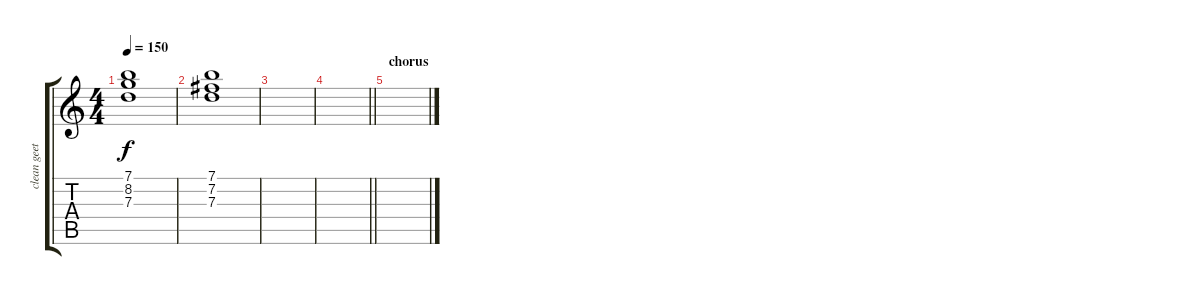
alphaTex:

\track ("clean geetar" "clean geet") {instrument electricguitarclean}
\staff {score tabs}
\tuning (E4 B3 G3 D3 A2 E2) {hide}
\ts (4 4)
\tempo 150
\clef g2
\ks c
(7.1 8.2 7.3).1{dy f} |
(7.1 7.2 7.3).1 |
|
\barLineRight lightlight
|
\section ("" "chorus")
